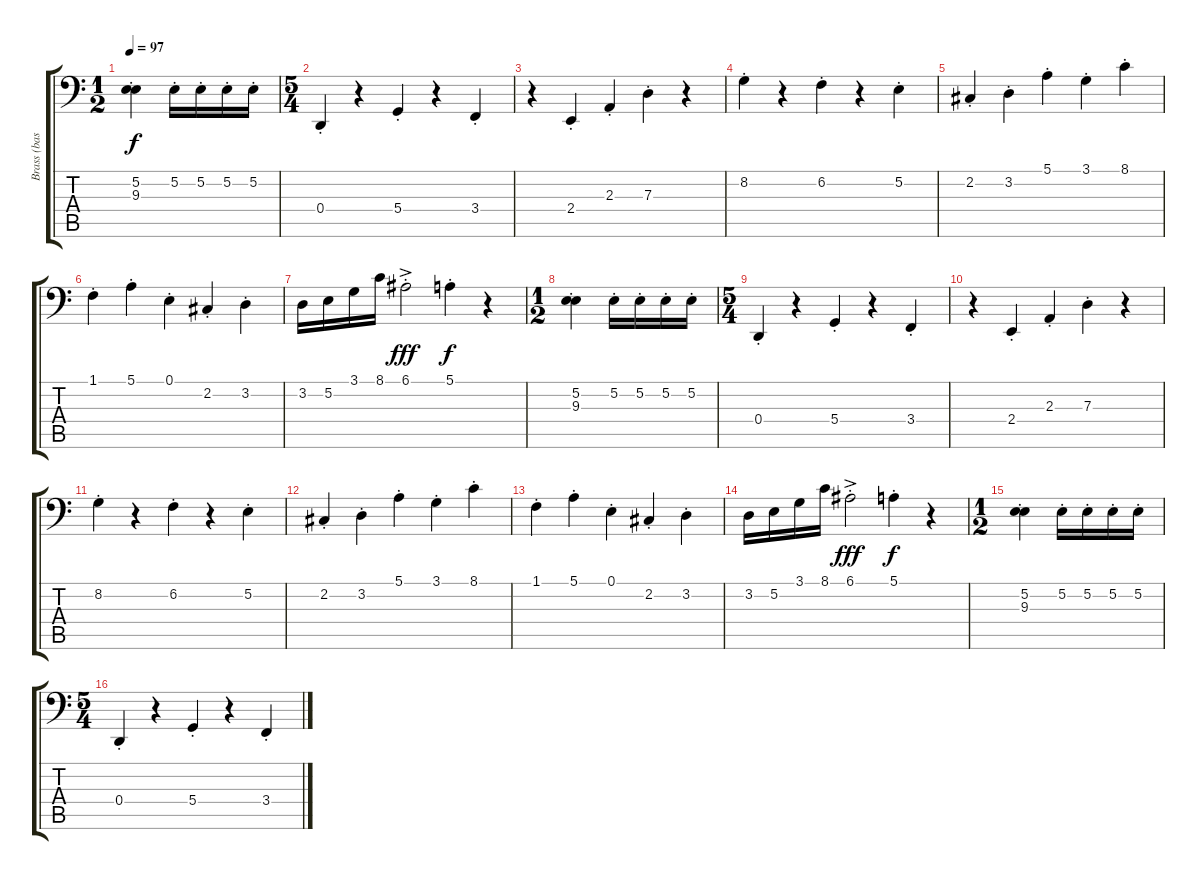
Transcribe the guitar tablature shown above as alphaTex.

\track ("Brass (bass part)" "Brass (bas") {instrument frenchhorn}
\staff {score tabs}
\tuning (E3 B2 G2 D2 A1 E1) {hide}
\ts (1 2)
\tempo 97
\clef f4
\ks c
(5.2{st} 9.3{st}).4{dy f} 5.2{st}.16 5.2{st}.16 5.2{st}.16 5.2{st}.16 |
\ts (5 4)
0.4{st}.4 r.4 5.4{st}.4 r.4 3.4{st}.4 |
r.4 2.4{st}.4 2.3{st}.4 7.3{st}.4 r.4 |
8.2{st}.4 r.4 6.2{st}.4 r.4 5.2{st}.4 |
2.2{st}.4 3.2{st}.4 5.1{st}.4 3.1{st}.4 8.1{st}.4 |
1.1{st}.4 5.1{st}.4 0.1{st}.4 2.2{st}.4 3.2{st}.4 |
3.2.16{volume 12} 5.2.16 3.1.16 8.1.16 6.1{ac st}.2{dy fff} 5.1{st}.4{dy f} r.4 |
\ts (1 2)
(5.2{st} 9.3{st}).4 5.2{st}.16 5.2{st}.16 5.2{st}.16 5.2{st}.16 |
\ts (5 4)
0.4{st}.4 r.4 5.4{st}.4 r.4 3.4{st}.4 |
r.4 2.4{st}.4 2.3{st}.4 7.3{st}.4 r.4 |
8.2{st}.4 r.4 6.2{st}.4 r.4 5.2{st}.4 |
2.2{st}.4 3.2{st}.4 5.1{st}.4 3.1{st}.4 8.1{st}.4 |
1.1{st}.4 5.1{st}.4 0.1{st}.4 2.2{st}.4 3.2{st}.4 |
3.2.16{volume 12} 5.2.16 3.1.16 8.1.16 6.1{ac st}.2{dy fff} 5.1{st}.4{dy f} r.4 |
\ts (1 2)
(5.2{st} 9.3{st}).4 5.2{st}.16 5.2{st}.16 5.2{st}.16 5.2{st}.16 |
\ts (5 4)
0.4{st}.4 r.4 5.4{st}.4 r.4 3.4{st}.4
